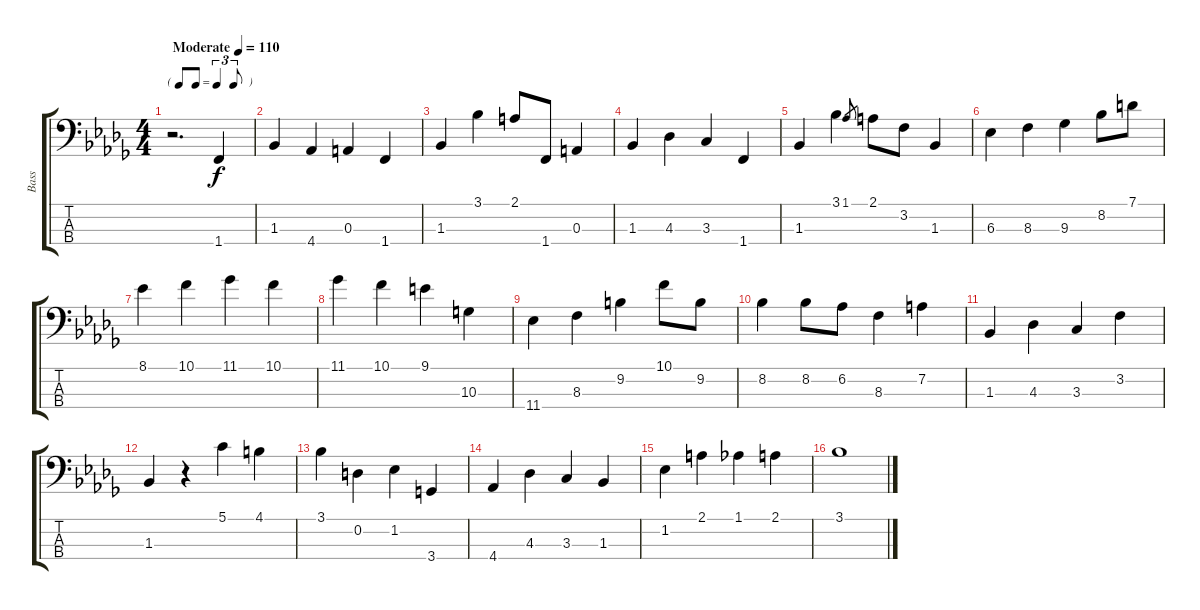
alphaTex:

\track ("Bass" "Bass") {instrument acousticbass}
\staff {score tabs}
\tuning (G2 D2 A1 E1) {hide}
\ts (4 4)
\tf triplet8th
\tempo (110 "Moderate")
\clef f4
\ks db
r.2{d dy f instrument acousticbass} 1.4.4 |
1.3.4 4.4.4 0.3.4 1.4.4 |
1.3.4 3.1.4 2.1.8 1.4.8 0.3.4 |
1.3.4 4.3.4 3.3.4 1.4.4 |
1.3.4 3.1.4 1.1.8{gr} 2.1.8 3.2.8 1.3.4 |
6.3.4 8.3.4 9.3.4 8.2.8 7.1.8 |
8.1.4 10.1.4 11.1.4 10.1.4 |
11.1.4 10.1.4 9.1.4 10.3.4 |
11.4.4 8.3.4 9.2.4 10.1.8 9.2.8 |
8.2.4 8.2.8 6.2.8 8.3.4 7.2.4 |
1.3.4 4.3.4 3.3.4 3.2.4 |
1.3.4 r.4 5.1.4 4.1.4 |
3.1.4 0.2.4 1.2.4 3.4.4 |
4.4.4 4.3.4 3.3.4 1.3.4 |
1.2.4 2.1.4 1.1.4 2.1.4 |
3.1.1
